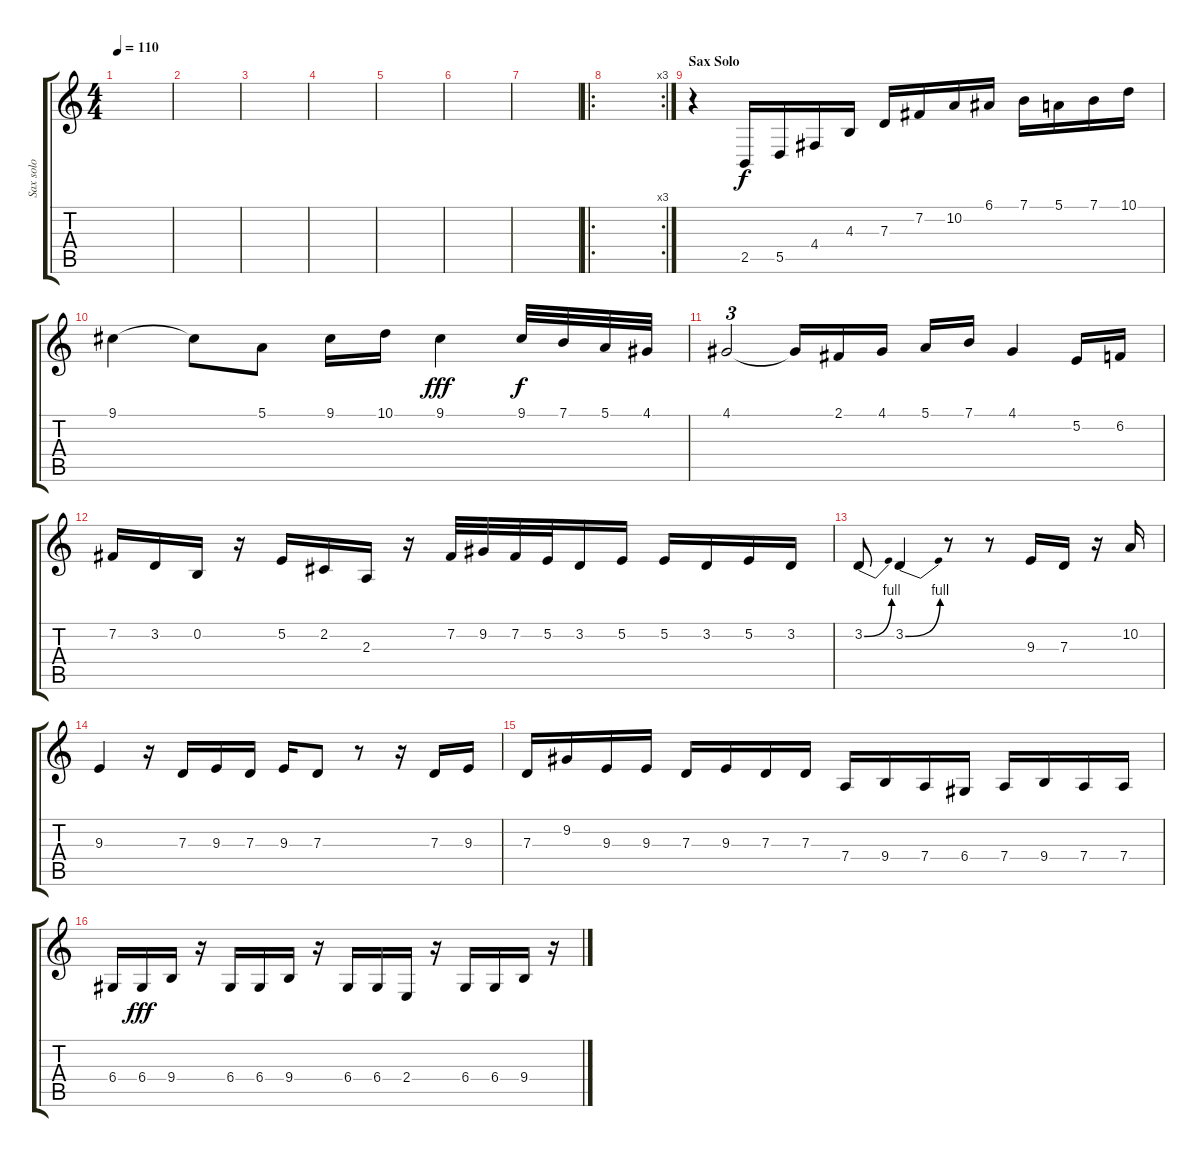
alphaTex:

\track ("Sax solo" "Sax solo") {instrument altosax}
\staff {score tabs}
\tuning (E4 B3 G3 D3 A2 E2) {hide}
\ts (4 4)
\tempo 110
\clef g2
\ks c
|
|
|
|
|
|
|
\ro
\rc 3
|
\section ("" "Sax Solo")
r.4 2.5.16 5.5.16 4.4.16 4.3.16 7.3.16 7.2.16 10.2.16 6.1.16 7.1.16 5.1.16 7.1.16 10.1.16 |
9.1.4 9.1{t}.8 5.1.8 9.1.16 10.1.16 9.1.4{dy fff} 9.1.32{dy f} 7.1.32 5.1.32 4.1.32 |
4.1.2{tu (3 2)} 4.1{t}.16 2.1.16 4.1.16 5.1.16 7.1.16 4.1.4 5.2.16 6.2.16 |
7.2.16 3.2.16 0.2.16 r.16 5.2.16 2.2.16 2.3.16 r.16 7.2.32 9.2.32 7.2.32 5.2.32 3.2.16 5.2.16 5.2.16 3.2.16 5.2.16 3.2.16 |
3.2{be (bend 0 0 60 4)}.8 3.2{be (bend 0 0 60 4)}.4 r.8 r.8 9.3.16 7.3.16 r.16 10.2.16 |
9.3.4 r.16 7.3.16 9.3.16 7.3.16 9.3.16 7.3.8 r.8 r.16 7.3.16 9.3.16 |
7.3.16 9.2.16 9.3.16 9.3.16 7.3.16 9.3.16 7.3.16 7.3.16 7.4.16 9.4.16 7.4.16 6.4.16 7.4.16 9.4.16 7.4.16 7.4.16 |
6.4.16 6.4.16{dy fff} 9.4.16 r.16 6.4.16 6.4.16 9.4.16 r.16 6.4.16 6.4.16 2.4.16 r.16 6.4.16 6.4.16 9.4.16 r.16
